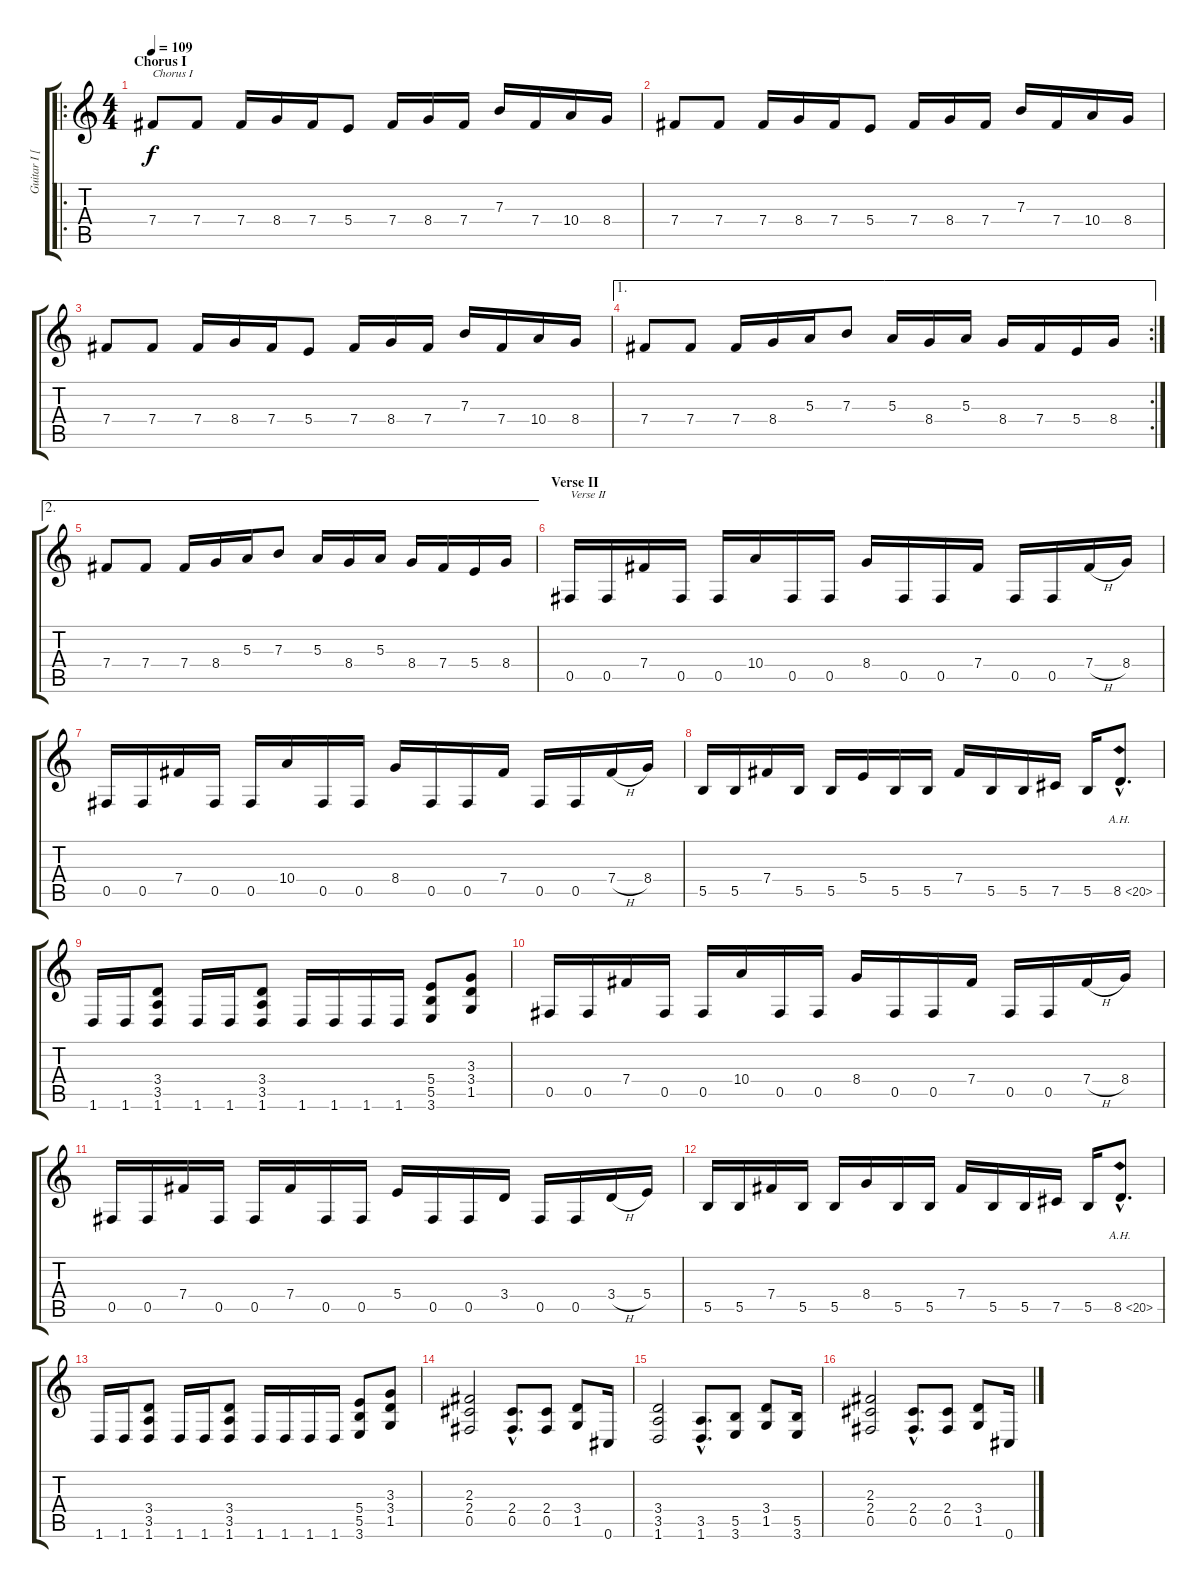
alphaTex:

\track ("Guitar I [Sundin]" "Guitar I [") {instrument distortionguitar}
\staff {score tabs}
\tuning (Db4 Ab3 E3 B2 Gb2 Db2) {hide}
\ro
\ts (4 4)
\section ("" "Chorus I")
\tempo 109
\clef g2
\ks c
7.4.8{txt "Chorus I" dy f} 7.4.8 7.4.16 8.4.16 7.4.16 5.4.8 7.4.16 8.4.16 7.4.16 7.3.16 7.4.16 10.4.16 8.4.16 |
7.4.8 7.4.8 7.4.16 8.4.16 7.4.16 5.4.8 7.4.16 8.4.16 7.4.16 7.3.16 7.4.16 10.4.16 8.4.16 |
7.4.8 7.4.8 7.4.16 8.4.16 7.4.16 5.4.8 7.4.16 8.4.16 7.4.16 7.3.16 7.4.16 10.4.16 8.4.16 |
\ae 1
\rc 2
7.4.8 7.4.8 7.4.16 8.4.16 5.3.16 7.3.8 5.3.16 8.4.16 5.3.16 8.4.16 7.4.16 5.4.16 8.4.16 |
\ae 2
7.4.8 7.4.8 7.4.16 8.4.16 5.3.16 7.3.8 5.3.16 8.4.16 5.3.16 8.4.16 7.4.16 5.4.16 8.4.16 |
\section ("" "Verse II")
0.5.16{txt "Verse II"} 0.5.16 7.4.16 0.5.16 0.5.16 10.4.16 0.5.16 0.5.16 8.4.16 0.5.16 0.5.16 7.4.16 0.5.16 0.5.16 7.4{h}.16 8.4.16 |
0.5.16 0.5.16 7.4.16 0.5.16 0.5.16 10.4.16 0.5.16 0.5.16 8.4.16 0.5.16 0.5.16 7.4.16 0.5.16 0.5.16 7.4{h}.16 8.4.16 |
5.5.16 5.5.16 7.4.16 5.5.16 5.5.16 5.4.16 5.5.16 5.5.16 7.4.16 5.5.16 5.5.16 7.5.16 5.5.16 8.5{ah 12 hac}.8{d} |
1.6.16 1.6.16 (3.4 3.5 1.6).8 1.6.16 1.6.16 (3.4 3.5 1.6).8 1.6.16 1.6.16 1.6.16 1.6.16 (5.4 5.5 3.6).8 (3.3 3.4 1.5).8 |
0.5.16 0.5.16 7.4.16 0.5.16 0.5.16 10.4.16 0.5.16 0.5.16 8.4.16 0.5.16 0.5.16 7.4.16 0.5.16 0.5.16 7.4{h}.16 8.4.16 |
0.5.16 0.5.16 7.4.16 0.5.16 0.5.16 7.4.16 0.5.16 0.5.16 5.4.16 0.5.16 0.5.16 3.4.16 0.5.16 0.5.16 3.4{h}.16 5.4.16 |
5.5.16 5.5.16 7.4.16 5.5.16 5.5.16 8.4.16 5.5.16 5.5.16 7.4.16 5.5.16 5.5.16 7.5.16 5.5.16 8.5{ah 12 hac}.8{d} |
1.6.16 1.6.16 (3.4 3.5 1.6).8 1.6.16 1.6.16 (3.4 3.5 1.6).8 1.6.16 1.6.16 1.6.16 1.6.16 (5.4 5.5 3.6).8 (3.3 3.4 1.5).8 |
(2.3 2.4 0.5).2 (2.4{hac} 0.5{hac}).8{d} (2.4 0.5).8 (3.4 1.5).8 0.6.16 |
(3.4 3.5 1.6).2 (3.5{hac} 1.6{hac}).8{d} (5.5 3.6).8 (3.4 1.5).8 (5.5 3.6).16 |
(2.3 2.4 0.5).2 (2.4{hac} 0.5{hac}).8{d} (2.4 0.5).8 (3.4 1.5).8 0.6.16
